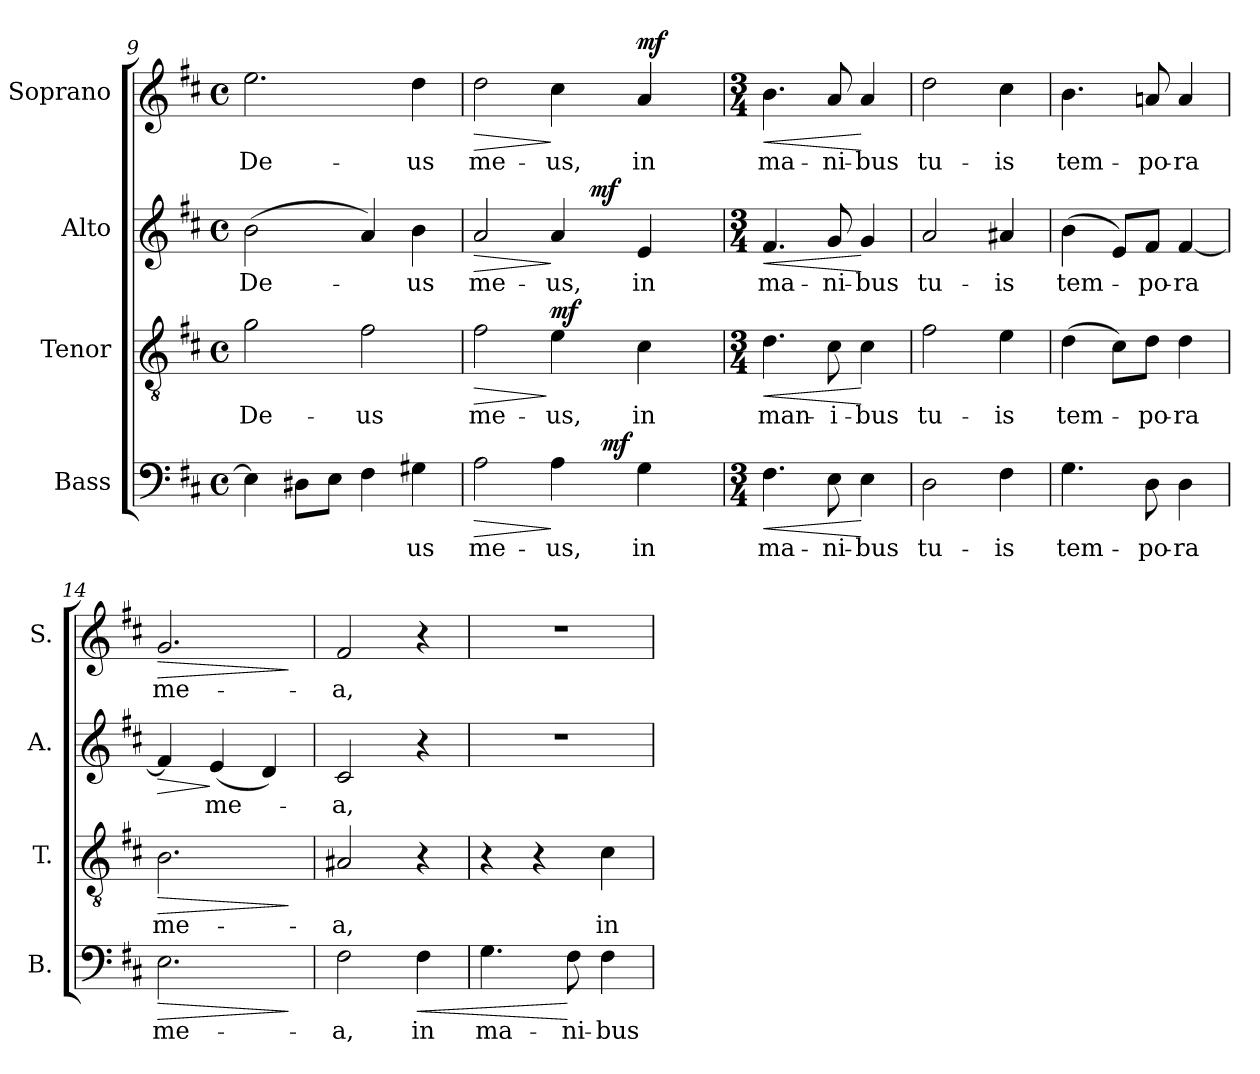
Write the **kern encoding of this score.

**kern	**text	**dynam	**kern	**text	**dynam	**kern	**text	**dynam	**kern	**text	**dynam
*part4	*part4	*part4	*part3	*part3	*part3	*part2	*part2	*part2	*part1	*part1	*part1
*staff4	*staff4	*staff4	*staff3	*staff3	*staff3	*staff2	*staff2	*staff2	*staff1	*staff1	*staff1
*I"Bass	*	*	*I"Tenor	*	*	*I"Alto	*	*	*I"Soprano	*	*
*I'B.	*	*	*I'T.	*	*	*I'A.	*	*	*I'S.	*	*
*clefF4	*	*	*clefGv2	*	*	*clefG2	*	*	*clefG2	*	*
*	*	*	*ITrd7c12	*	*	*	*	*	*	*	*
*k[f#c#]	*	*	*k[f#c#]	*	*	*k[f#c#]	*	*	*k[f#c#]	*	*
*D:	*	*	*D:	*	*	*D:	*	*	*D:	*	*
*M4/4	*	*	*M4/4	*	*	*M4/4	*	*	*M4/4	*	*
*met(c)	*	*	*met(c)	*	*	*met(c)	*	*	*met(c)	*	*
=9	=9	=9	=9	=9	=9	=9	=9	=9	=9	=9	=9
!	!	!	!	!LO:LY:b:color=#000000	!	!	!	!	!	!	!
!	!	!	!	!	!	!	!LO:LY:b:color=#000000	!	!	!	!
!	!	!	!	!	!	!	!	!	!	!LO:LY:b:color=#000000	!
4Ei\]	.	.	2Gi\	De-	.	(2bi\	De-	.	2.eei\	De-	.
8D#Xi\L	.	.	.	.	.	.	.	.	.	.	.
8Ei\J	.	.	.	.	.	.	.	.	.	.	.
!	!	!	!	!LO:LY:b:color=#000000	!	!	!	!	!	!	!
4F#i\	.	.	2F#i\	-us	.	4ai/)	.	.	.	.	.
!	!LO:LY:b:color=#000000	!	!	!	!	!	!	!	!	!	!
!	!	!	!	!	!	!	!LO:LY:b:color=#000000	!	!	!	!
!	!	!	!	!	!	!	!	!	!	!LO:LY:b:color=#000000	!
4G#Xi\	-us	.	.	.	.	4bi\	-us	.	4ddi\	-us	.
=10	=10	=10	=10	=10	=10	=10	=10	=10	=10	=10	=10
!	!LO:LY:b:color=#000000	!LO:HP:b	!	!	!	!	!	!	!	!	!
!	!	!	!	!LO:LY:b:color=#000000	!LO:HP:b	!	!	!	!	!	!
!	!	!	!	!	!	!	!LO:LY:b:color=#000000	!LO:HP:b	!	!	!
!	!	!	!	!	!	!	!	!	!	!LO:LY:b:color=#000000	!LO:HP:b
*^	*	*	*	*	*	*^	*	*	*	*	*
2Ai\	2ryy	me-	>	2F#i\	me-	>	2ai/	2ryy	me-	>	2ddi\	me-	>
!	!	!LO:LY:b:color=#000000	!	!	!	!	!	!	!	!	!	!	!
!	!	!	!	!	!LO:LY:b:color=#000000	!	!	!	!	!	!	!	!
!	!	!	!	!	!	!	!	!	!LO:LY:b:color=#000000	!	!	!	!
!	!	!	!	!	!	!	!	!	!	!	!	!LO:LY:b:color=#000000	!
4Ai\	16ryy	-us,	]	4Ei\	-us,	] mf	4ai/	16ryy	-us,	]	4cc#i\	-us,	]
.	32ryy	.	.	.	.	.	.	32ryy	.	.	.	.	.
.	64ryy	.	.	.	.	.	.	256ryy	.	.	.	.	.
.	.	.	.	.	.	.	.	4ryy	.	mf	.	.	.
.	256ryy	.	.	.	.	.	.	.	.	.	.	.	.
.	4ryy	.	mf	.	.	.	.	.	.	.	.	.	.
!	!	!LO:LY:b:color=#000000	!	!	!	!	!	!	!	!	!	!	!
!	!	!	!	!	!LO:LY:b:color=#000000	!	!	!	!	!	!	!	!
!	!	!	!	!	!	!	!	!	!LO:LY:b:color=#000000	!	!	!	!
!	!	!	!	!	!	!	!	!	!	!	!	!LO:LY:b:color=#000000	!
4Gi\	.	in	.	4C#i\	in	.	4ei/	.	in	.	4ai/	in	mf
.	.	.	.	.	.	.	.	8ryy	.	.	.	.	.
.	8ryy	.	.	.	.	.	.	.	.	.	.	.	.
.	.	.	.	.	.	.	.	64..ryy	.	.	.	.	.
.	128.ryy	.	.	.	.	.	.	.	.	.	.	.	.
*v	*v	*	*	*	*	*	*v	*v	*	*	*	*	*
=11	=11	=11	=11	=11	=11	=11	=11	=11	=11	=11	=11
*M3/4	*	*	*M3/4	*	*	*M3/4	*	*	*M3/4	*	*
*^	*	*	*	*	*	*^	*	*	*	*	*
!	!	!LO:LY:b:color=#000000	!LO:HP:b	!	!	!	!	!	!	!	!	!	!
*v	*v	*	*	*	*	*	*v	*v	*	*	*	*	*
*^	*	*	*	*	*	*^	*	*	*	*	*
!	!	!	!	!	!LO:LY:b:color=#000000	!LO:HP:b	!	!	!	!	!	!	!
*v	*v	*	*	*	*	*	*v	*v	*	*	*	*	*
*^	*	*	*	*	*	*^	*	*	*	*	*
!	!	!	!	!	!	!	!	!	!LO:LY:b:color=#000000	!LO:HP:b	!	!	!
*v	*v	*	*	*	*	*	*v	*v	*	*	*	*	*
*^	*	*	*	*	*	*^	*	*	*	*	*
!	!	!	!	!	!	!	!	!	!	!	!	!LO:LY:b:color=#000000	!LO:HP:b
*v	*v	*	*	*	*	*	*v	*v	*	*	*	*	*
4.F#i\	ma-	<	4.Di\	man-	<	4.f#i/	ma-	<	4.bi\	ma-	<
!	!LO:LY:b:color=#000000	!	!	!	!	!	!	!	!	!	!
!	!	!	!	!LO:LY:b:color=#000000	!	!	!	!	!	!	!
!	!	!	!	!	!	!	!LO:LY:b:color=#000000	!	!	!	!
!	!	!	!	!	!	!	!	!	!	!LO:LY:b:color=#000000	!
8Ei\	-ni-	.	8C#i\	-i-	.	8gi/	-ni-	.	8ai/	-ni-	.
!	!LO:LY:b:color=#000000	!	!	!	!	!	!	!	!	!	!
!	!	!	!	!LO:LY:b:color=#000000	!	!	!	!	!	!	!
!	!	!	!	!	!	!	!LO:LY:b:color=#000000	!	!	!	!
!	!	!	!	!	!	!	!	!	!	!LO:LY:b:color=#000000	!
4Ei\	-bus	[	4C#i\	-bus	[	4gi/	-bus	[	4ai/	-bus	[
=12	=12	=12	=12	=12	=12	=12	=12	=12	=12	=12	=12
!	!LO:LY:b:color=#000000	!	!	!	!	!	!	!	!	!	!
!	!	!	!	!LO:LY:b:color=#000000	!	!	!	!	!	!	!
!	!	!	!	!	!	!	!LO:LY:b:color=#000000	!	!	!	!
!	!	!	!	!	!	!	!	!	!	!LO:LY:b:color=#000000	!
2Di\	tu-	.	2F#i\	tu-	.	2ai/	tu-	.	2ddi\	tu-	.
!	!LO:LY:b:color=#000000	!	!	!	!	!	!	!	!	!	!
!	!	!	!	!LO:LY:b:color=#000000	!	!	!	!	!	!	!
!	!	!	!	!	!	!	!LO:LY:b:color=#000000	!	!	!	!
!	!	!	!	!	!	!	!	!	!	!LO:LY:b:color=#000000	!
4F#i\	-is	.	4Ei\	-is	.	4a#Xi/	-is	.	4cc#i\	-is	.
=13	=13	=13	=13	=13	=13	=13	=13	=13	=13	=13	=13
!	!LO:LY:b:color=#000000	!	!	!	!	!	!	!	!	!	!
!	!	!	!	!LO:LY:b:color=#000000	!	!	!	!	!	!	!
!	!	!	!	!	!	!	!LO:LY:b:color=#000000	!	!	!	!
!	!	!	!	!	!	!	!	!	!	!LO:LY:b:color=#000000	!
4.Gi\	tem-	.	(4Di\	tem-	.	(4bi\	tem-	.	4.bi\	tem-	.
.	.	.	8C#i\L)	.	.	8ei/L)	.	.	.	.	.
!	!LO:LY:b:color=#000000	!	!	!	!	!	!	!	!	!	!
!	!	!	!	!LO:LY:b:color=#000000	!	!	!	!	!	!	!
!	!	!	!	!	!	!	!LO:LY:b:color=#000000	!	!	!	!
!	!	!	!	!	!	!	!	!	!	!LO:LY:b:color=#000000	!
8Di\	-po-	.	8Di\J	-po-	.	8f#i/J	-po-	.	8ani/	-po-	.
!	!LO:LY:b:color=#000000	!	!	!	!	!	!	!	!	!	!
!	!	!	!	!LO:LY:b:color=#000000	!	!	!	!	!	!	!
!	!	!	!	!	!	!	!LO:LY:b:color=#000000	!	!	!	!
!	!	!	!	!	!	!	!	!	!	!LO:LY:b:color=#000000	!
4Di\	-ra	.	4Di\	-ra	.	[4f#i/	-ra	.	4ai/	-ra	.
=14	=14	=14	=14	=14	=14	=14	=14	=14	=14	=14	=14
!	!LO:LY:b:color=#000000	!LO:HP:b	!	!	!	!	!	!	!	!	!
!	!	!	!	!LO:LY:b:color=#000000	!LO:HP:b	!	!	!LO:HP:b	!	!	!
!	!	!	!	!	!	!	!	!	!	!LO:LY:b:color=#000000	!LO:HP:b
2.Ei\	me-	>	2.BBi\	me-	>	4f#i/]	.	>	2.gi/	me-	>
!	!	!	!	!	!	!	!LO:LY:b:color=#000000	!	!	!	!
.	.	.	.	.	.	(4ei/	me-	]	.	.	.
.	.	.	.	.	.	4di/)	.	.	.	.	.
.	.	]	.	.	]	.	.	.	.	.	]
!!LO:LB:g=z
=15	=15	=15	=15	=15	=15	=15	=15	=15	=15	=15	=15
!	!LO:LY:b:color=#000000	!	!	!	!	!	!	!	!	!	!
!	!	!	!	!LO:LY:b:color=#000000	!	!	!	!	!	!	!
!	!	!	!	!	!	!	!LO:LY:b:color=#000000	!	!	!	!
!	!	!	!	!	!	!	!	!	!	!LO:LY:b:color=#000000	!
2F#i\	-a,	.	2AA#Xi/	-a,	.	2c#i/	-a,	.	2f#i/	-a,	.
!	!LO:LY:b:color=#000000	!LO:HP:b	!	!	!	!	!	!	!	!	!
4F#i\	in	<	4r	.	.	4r	.	.	4r	.	.
=16	=16	=16	=16	=16	=16	=16	=16	=16	=16	=16	=16
!	!LO:LY:b:color=#000000	!	!	!	!	!LO:N:vis=1	!	!	!LO:N:vis=1	!	!
4.Gi\	ma-	.	4r	.	.	2.r	.	.	2.r	.	.
.	.	.	4r	.	.	.	.	.	.	.	.
!	!LO:LY:b:color=#000000	!	!	!	!	!	!	!	!	!	!
8F#i\	-ni-	[	.	.	.	.	.	.	.	.	.
!	!LO:LY:b:color=#000000	!	!	!	!	!	!	!	!	!	!
!	!	!	!	!LO:LY:b:color=#000000	!	!	!	!	!	!	!
4F#i\	-bus	.	4C#i\	in	.	.	.	.	.	.	.
=	=	=	=	=	=	=	=	=	=	=	=
*-	*-	*-	*-	*-	*-	*-	*-	*-	*-	*-	*-
